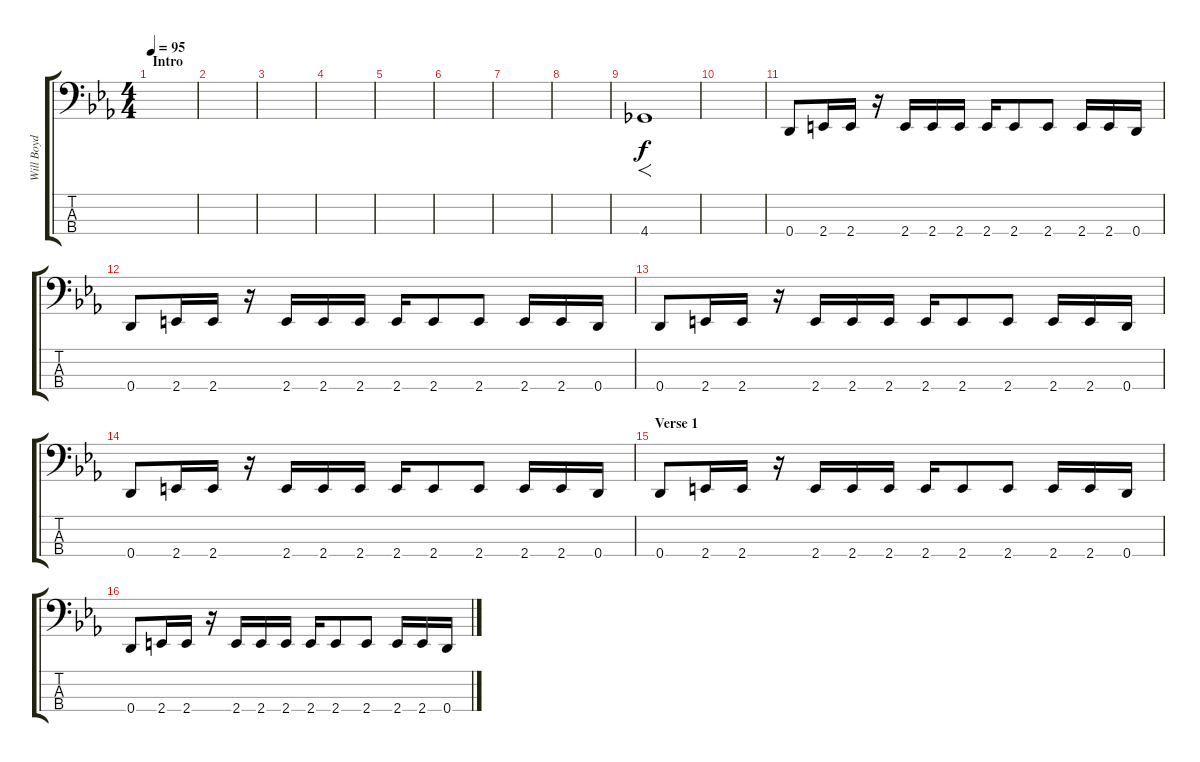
\track ("Will Boyd" "Will Boyd") {instrument electricbasspick}
\staff {score tabs}
\tuning (G2 D2 A1 D1) {hide}
\ts (4 4)
\section ("" "Intro")
\tempo 95
\clef f4
\ks eb
|
|
|
|
|
|
|
|
4.4.1{f} |
|
0.4.8 2.4.16 2.4.16 r.16 2.4.16 2.4.16 2.4.16 2.4.16 2.4.8 2.4.8 2.4.16 2.4.16 0.4.16 |
0.4.8 2.4.16 2.4.16 r.16 2.4.16 2.4.16 2.4.16 2.4.16 2.4.8 2.4.8 2.4.16 2.4.16 0.4.16 |
0.4.8 2.4.16 2.4.16 r.16 2.4.16 2.4.16 2.4.16 2.4.16 2.4.8 2.4.8 2.4.16 2.4.16 0.4.16 |
0.4.8 2.4.16 2.4.16 r.16 2.4.16 2.4.16 2.4.16 2.4.16 2.4.8 2.4.8 2.4.16 2.4.16 0.4.16 |
\section ("" "Verse 1")
0.4.8 2.4.16 2.4.16 r.16 2.4.16 2.4.16 2.4.16 2.4.16 2.4.8 2.4.8 2.4.16 2.4.16 0.4.16 |
0.4.8 2.4.16 2.4.16 r.16 2.4.16 2.4.16 2.4.16 2.4.16 2.4.8 2.4.8 2.4.16 2.4.16 0.4.16
